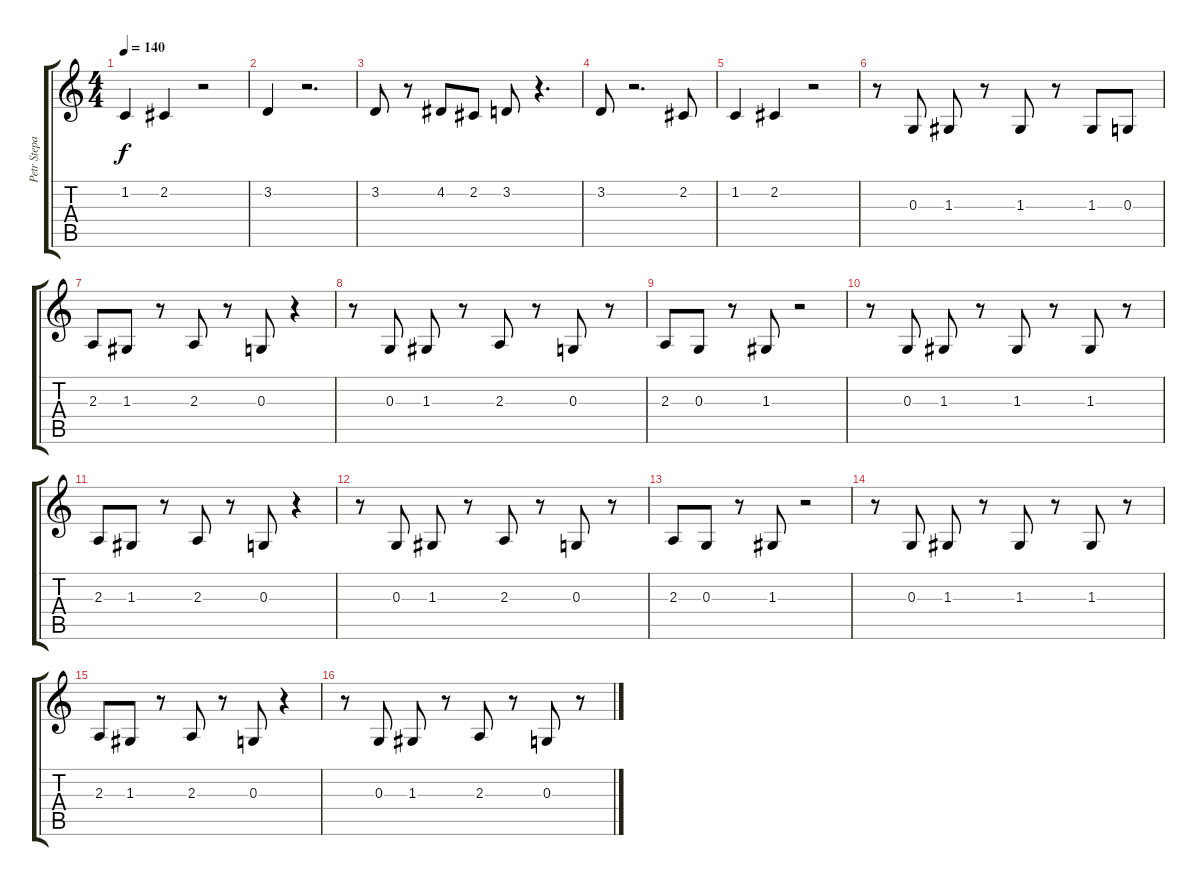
\track ("Petr Stepan (zpev)" "Petr Stepa") {instrument tenorsax}
\staff {score tabs}
\tuning (E4 B3 G3 D3 A2 E2) {hide}
\ts (4 4)
\tempo 140
\clef g2
\ks c
1.2.4{dy f} 2.2.4 r.2 |
3.2.4 r.2{d} |
3.2.8 r.8 4.2.8 2.2.8 3.2.8 r.4{d} |
3.2.8 r.2{d} 2.2.8 |
1.2.4 2.2.4 r.2 |
r.8 0.3.8 1.3.8 r.8 1.3.8 r.8 1.3.8 0.3.8 |
2.3.8 1.3.8 r.8 2.3.8 r.8 0.3.8 r.4 |
r.8 0.3.8 1.3.8 r.8 2.3.8 r.8 0.3.8 r.8 |
2.3.8 0.3.8 r.8 1.3.8 r.2 |
r.8 0.3.8 1.3.8 r.8 1.3.8 r.8 1.3.8 r.8 |
2.3.8 1.3.8 r.8 2.3.8 r.8 0.3.8 r.4 |
r.8 0.3.8 1.3.8 r.8 2.3.8 r.8 0.3.8 r.8 |
2.3.8 0.3.8 r.8 1.3.8 r.2 |
r.8 0.3.8 1.3.8 r.8 1.3.8 r.8 1.3.8 r.8 |
2.3.8 1.3.8 r.8 2.3.8 r.8 0.3.8 r.4 |
r.8 0.3.8 1.3.8 r.8 2.3.8 r.8 0.3.8 r.8
